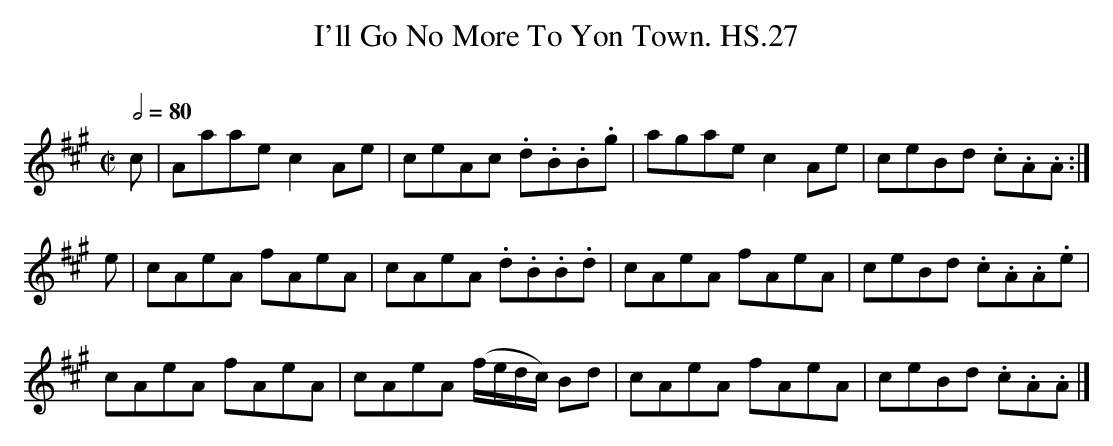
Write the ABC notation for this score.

X:1
T:I'll Go No More To Yon Town. HS.27
M:C|
L:1/8
Q:1/2=80
O:
K:A
c|Aaae c2Ae|ceAc .d.B.B.g|agaec2Ae|ceBd .c.A.A:|
e|cAeA fAeA|cAeA .d.B.B.d|cAeA fAeA|ceBd .c.A.A.e|
cAeA fAeA|cAeA (f/e/d/c/) Bd|cAeA fAeA|ceBd .c.A.A|]
